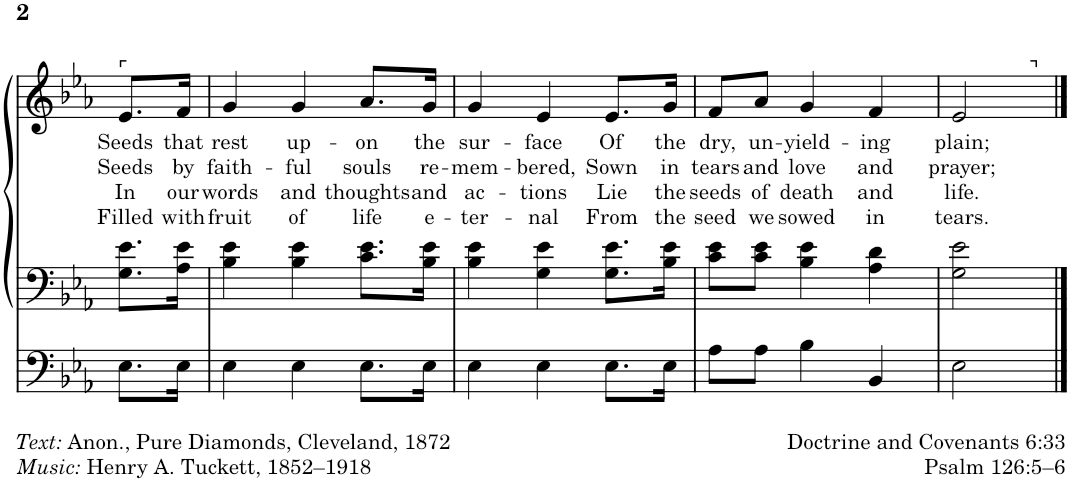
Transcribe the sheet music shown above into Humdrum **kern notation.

**kern	**kern	**kern	**text	**text	**text	**text
*part1	*part1	*part1	*part1	*part1	*part1	*part1
*staff3	*staff2	*staff1	*staff1	*staff1	*staff1	*staff1
*I"Organ	*	*	*	*	*	*
*I'Org.	*	*	*	*	*	*
!!LO:PB:g=z
*clefF4	*clefF4	*clefG2	*	*	*	*
*k[b-e-a-]	*k[b-e-a-]	*k[b-e-a-]	*	*	*	*
*M3/4	*M3/4	*M3/4	*	*	*	*
=16	=16	=16	=16	=16	=16	=16
!	!	!LO:TX:a:t=⌜	!	!	!	!
!	!	!	!LO:LY:b	!LO:LY:b	!LO:LY:b	!LO:LY:b
8.E-\L	8.G\ 8.e-\L	8.e-/L	Seeds	Seeds	In	Filled
!	!	!	!LO:LY:b	!LO:LY:b	!LO:LY:b	!LO:LY:b
16E-\Jk	16A-\ 16e-\Jk	16f/Jk	that	by	our	with
=17	=17	=17	=17	=17	=17	=17
!	!	!	!LO:LY:b	!LO:LY:b	!LO:LY:b	!LO:LY:b
4E-\	4B-\ 4e-\	4g/	rest	faith-	words	fruit
!	!	!	!LO:LY:b	!LO:LY:b	!LO:LY:b	!LO:LY:b
4E-\	4B-\ 4e-\	4g/	up-	-ful	and	of
!	!	!	!LO:LY:b	!LO:LY:b	!LO:LY:b	!LO:LY:b
8.E-\L	8.c\ 8.e-\L	8.a-/L	-on	souls	thoughts	life
!	!	!	!LO:LY:b	!LO:LY:b	!LO:LY:b	!LO:LY:b
16E-\Jk	16B-\ 16e-\Jk	16g/Jk	the	re-	and	e-
=18	=18	=18	=18	=18	=18	=18
!	!	!	!LO:LY:b	!LO:LY:b	!LO:LY:b	!LO:LY:b
4E-\	4B-\ 4e-\	4g/	sur-	-mem-	ac-	-ter-
!	!	!	!LO:LY:b	!LO:LY:b	!LO:LY:b	!LO:LY:b
4E-\	4G\ 4e-\	4e-/	-face	-bered,	-tions	-nal
!	!	!	!LO:LY:b	!LO:LY:b	!LO:LY:b	!LO:LY:b
8.E-\L	8.G\ 8.e-\L	8.e-/L	Of	Sown	Lie	From
!	!	!	!LO:LY:b	!LO:LY:b	!LO:LY:b	!LO:LY:b
16E-\Jk	16B-\ 16e-\Jk	16g/Jk	the	in	the	the
=19	=19	=19	=19	=19	=19	=19
!	!	!	!LO:LY:b	!LO:LY:b	!LO:LY:b	!LO:LY:b
8A-\L	8c\ 8e-\L	8f/L	dry,	tears	seeds	seed
!	!	!	!LO:LY:b	!LO:LY:b	!LO:LY:b	!LO:LY:b
8A-\J	8c\ 8e-\J	8a-/J	un-	and	of	we
!	!	!	!LO:LY:b	!LO:LY:b	!LO:LY:b	!LO:LY:b
4B-\	4B-\ 4e-\	4g/	-yield-	love	death	sowed
!	!	!	!LO:LY:b	!LO:LY:b	!LO:LY:b	!LO:LY:b
4BB-/	4A-\ 4d\	4f/	-ing	and	and	in
=20	=20	=20	=20	=20	=20	=20
!	!	!	!LO:LY:b	!LO:LY:b	!LO:LY:b	!LO:LY:b
*	*	*^	*	*	*	*
2E-\	2G\ 2e-\	2e-/	4.ryy	plain;	prayer;	life.	tears.
!	!	!	!LO:TX:a:t=⌝	!	!	!	!
.	.	.	8ryy	.	.	.	.
*	*	*v	*v	*	*	*	*
==	==	==	==	==	==	==
*-	*-	*-	*-	*-	*-	*-
